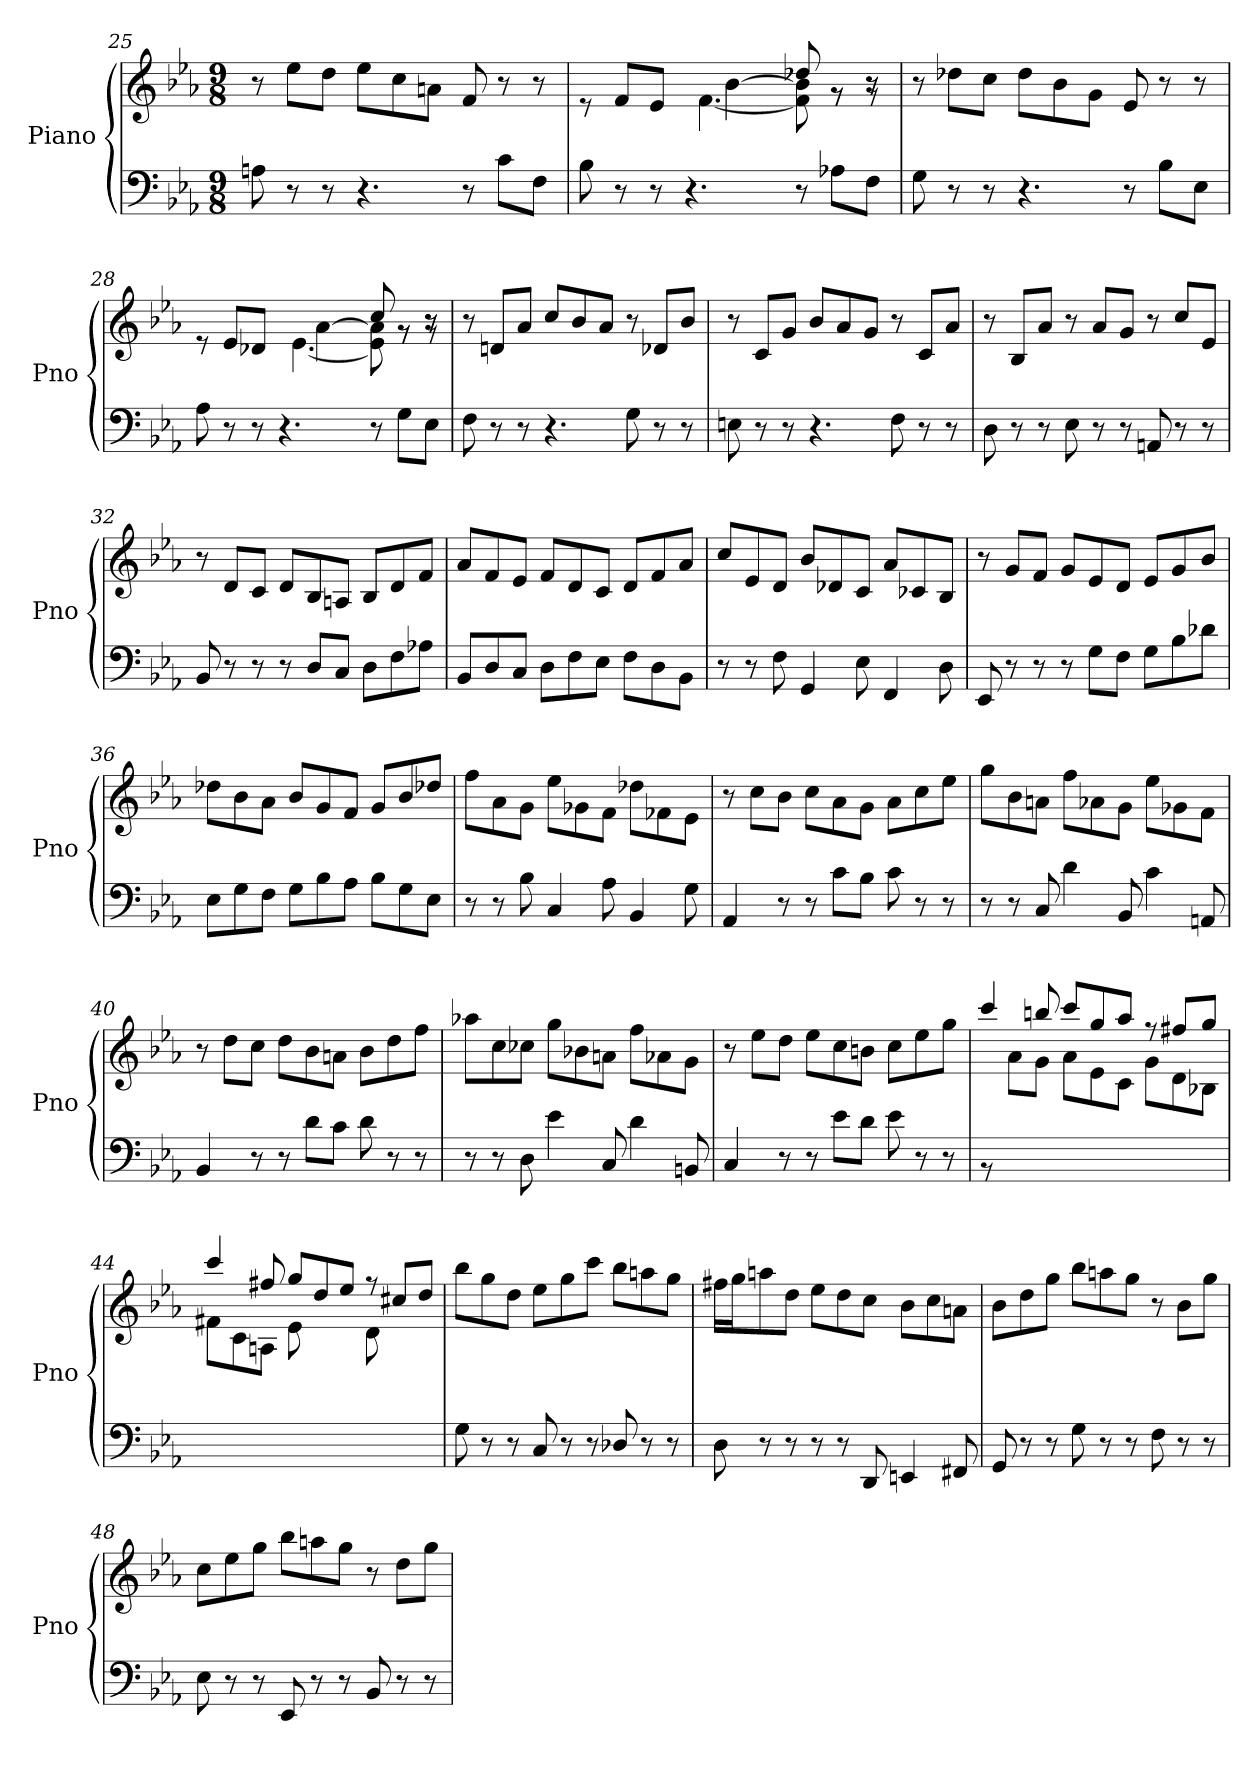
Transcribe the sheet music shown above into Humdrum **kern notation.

**kern	**kern
*part1	*part1
*staff2	*staff1
*I"Piano	*
*I'Pno	*
*clefF4	*clefG2
*k[b-e-a-]	*k[b-e-a-]
*M9/8	*M9/8
=25	=25
8An\	8r
8r	8ee-\L
8r	8dd\J
4.r	8ee-\L
.	8cc\
.	8an\J
8r	8f/
8c\L	8r
8F\J	8r
=26	=26
*^	*^
*	*^	*	*^
4.ryy	2ryy	8B-\	8re	4.ryy	2ryy
.	.	8r	8f/L	.	.
.	.	8r	8e-/J	.	.
2.ryy	.	4.r	8f/Lyy	[4.f\	.
.	4ryy	.	8b-/	.	[4b-\
.	.	.	8cc/J	.	.
.	4ryy	8r	8dd-X/	8f\] 8b-\]	4ryy
.	.	8A-X\L	8rg	8r	.
.	8ryy	8F\J	8rg	8r	8r
*v	*v	*v	*	*	*
*	*v	*v	*v
!!LO:LB:g=z
=27	=27
8G\	8r
8r	8dd-X\L
8r	8cc\J
4.r	8dd-\L
.	8b-\
.	8g\J
8r	8e-/
8B-\L	8r
8E-\J	8r
=28	=28
*^	*^
*	*^	*	*^
4.ryy	2ryy	8A-\	8re	4.ryy	2ryy
.	.	8r	8e-/L	.	.
.	.	8r	8d-X/J	.	.
2.ryy	.	4.r	8e-/Lyy	[4.e-\	.
.	4ryy	.	8a-/	.	[4a-\
.	.	.	8b-/J	.	.
.	4ryy	8r	8cc/	8e-\] 8a-\]	4ryy
.	.	8G\L	8rg	8r	.
.	8ryy	8E-\J	8rg	8r	8r
*v	*v	*v	*	*	*
*	*v	*v	*v
=29	=29
8F\	8r
8r	8dn/L
8r	8a-/J
4.r	8cc/L
.	8b-/
.	8a-/J
8G\	8r
8r	8d-X/L
8r	8b-/J
=30	=30
8En\	8r
8r	8c/L
8r	8g/J
4.r	8b-/L
.	8a-/
.	8g/J
8F\	8r
8r	8c/L
8r	8a-/J
=31	=31
8D\	8r
8r	8B-/L
8r	8a-/J
8E-\	8r
8r	8a-/L
8r	8g/J
8AAn/	8r
8r	8cc/L
8r	8e-/J
!!LO:LB:g=z
=32	=32
8BB-/	8r
8r	8d/L
8r	8c/J
8r	8d/L
8D/L	8B-/
8C/J	8An/J
8D\L	8B-/L
8F\	8d/
8A-X\J	8f/J
=33	=33
8BB-/L	8a-/L
8D/	8f/
8C/J	8e-/J
8D\L	8f/L
8F\	8d/
8E-\J	8c/J
8F\L	8d/L
8D\	8f/
8BB-\J	8a-/J
=34	=34
8r	8cc/L
8r	8e-/
8F\	8d/J
4GG/	8b-/L
.	8d-X/
8E-\	8c/J
4FF/	8a-/L
.	8c-X/
8D\	8B-/J
=35	=35
8EE-/	8r
8r	8g/L
8r	8f/J
8r	8g/L
8G\L	8e-/
8F\J	8d/J
8G\L	8e-/L
8B-\	8g/
8d-X\J	8b-/J
=36	=36
8E-\L	8dd-X\L
8G\	8b-\
8F\J	8a-\J
8G\L	8b-/L
8B-\	8g/
8A-\J	8f/J
8B-\L	8g/L
8G\	8b-/
8E-\J	8dd-X/J
!!LO:LB:g=z
=37	=37
8r	8ff\L
8r	8a-\
8B-\	8g\J
4C/	8ee-\L
.	8g-X\
8A-\	8f\J
4BB-/	8dd-X\L
.	8f-X\
8G\	8e-\J
=38	=38
4AA-/	8r
.	8cc\L
8r	8b-\J
8r	8cc\L
8c\L	8a-\
8B-\J	8g\J
8c\	8a-\L
8r	8cc\
8r	8ee-\J
=39	=39
8r	8gg\L
8r	8b-\
8C/	8an\J
4d\	8ff\L
.	8a-X\
8BB-/	8g\J
4c\	8ee-\L
.	8g-X\
8AAn/	8f\J
=40	=40
4BB-/	8r
.	8dd\L
8r	8cc\J
8r	8dd\L
8d\L	8b-\
8c\J	8an\J
8d\	8b-\L
8r	8dd\
8r	8ff\J
!!LO:LB:g=z
=41	=41
8r	8aa-X\L
8r	8cc\
8D\	8cc-Xi\J
4e-\	8gg\L
.	8b-X\
8C/	8an\J
4d\	8ff\L
.	8a-X\
8BBn/	8g\J
=42	=42
4C/	8r
.	8ee-\L
8r	8dd\J
8r	8ee-\L
8e-\L	8cc\
8d\J	8bn\J
8e-\	8cc\L
8r	8ee-\
8r	8gg\J
=43	=43
*	*^
8rBB	4ccc/	8ryy
1ryy	.	8a-\L
.	8bbn/	8g\J
.	8ccc/L	8a-\L
.	8gg/	8e-\
.	8aa-/J	8c\J
.	8rff	8g\L
.	8ff#X/L	8d\
.	8gg/J	8B-X\J
=44	=44	=44
2ryy	4ccc/	8f#X\L
.	.	8c\
.	8ff#X/	8An\J
.	8gg/L	8e-\L
8B-/	8dd/	4ryy
8G/J	8ee-/J	.
8ryy	8rff	8d\L
8An/	8cc#X/L	4ryy
8F#X/J	8dd/J	.
*	*v	*v
!!LO:LB:g=z
=45	=45
8G\	8bb-\L
8r	8gg\
8r	8dd\J
8C/	8ee-\L
8r	8gg\
8r	8ccc\J
8D-Xi/	8bb-\L
8r	8aan\
8r	8gg\J
=46	=46
8D\	16ff#X\LL
.	16gg\J
8r	8aan\
8r	8dd\J
8r	8ee-\L
8r	8dd\
8DD/	8cc\J
4EEn/	8b-\L
.	8cc\
8FF#X/	8an\J
=47	=47
8GG/	8b-\L
8r	8dd\
8r	8gg\J
8G\	8bb-\L
8r	8aan\
8r	8gg\J
8F\	8r
8r	8b-\L
8r	8gg\J
=48	=48
8E-\	8cc\L
8r	8ee-\
8r	8gg\J
8EE-/	8bb-\L
8r	8aan\
8r	8gg\J
8BB-/	8r
8r	8dd\L
8r	8gg\J
=	=
*-	*-
